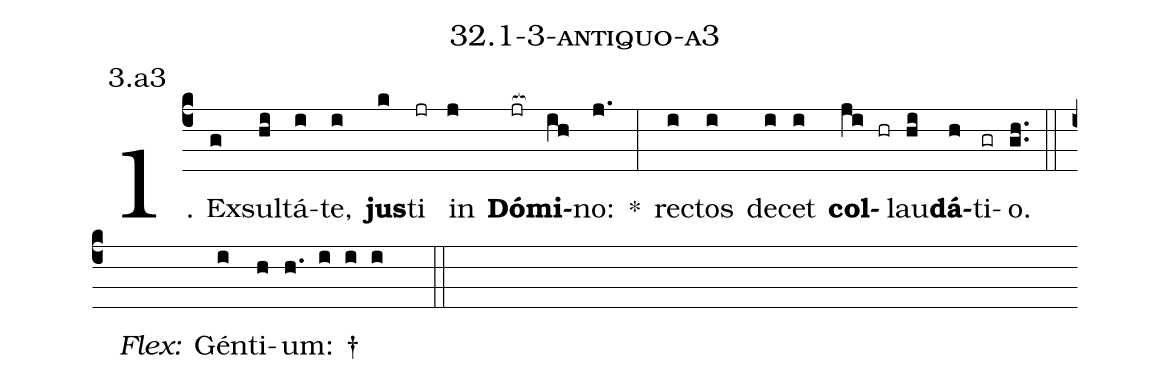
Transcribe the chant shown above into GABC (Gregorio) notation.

name: 32.1-3-antiquo-a3;
annotation: 3.a3;
%%
(c4)1. Ex(g)sul(hi)tá(i)te,(i) <b>jus</b>(k)ti(jr) in(j) <b>Dó</b>(jr[ocb:1{])<b>mi</b>(ih[ocb:0}])no:(j.) *(:) rec(i)tos(i) de(i)cet(i) <b>col</b>(ji hr)lau(hi)<b>dá</b>(h)ti(gr)o.(gh..) (::)
<i>Flex:</i>()  Gén(i)ti(h)um: †(h. i i i  ::)
